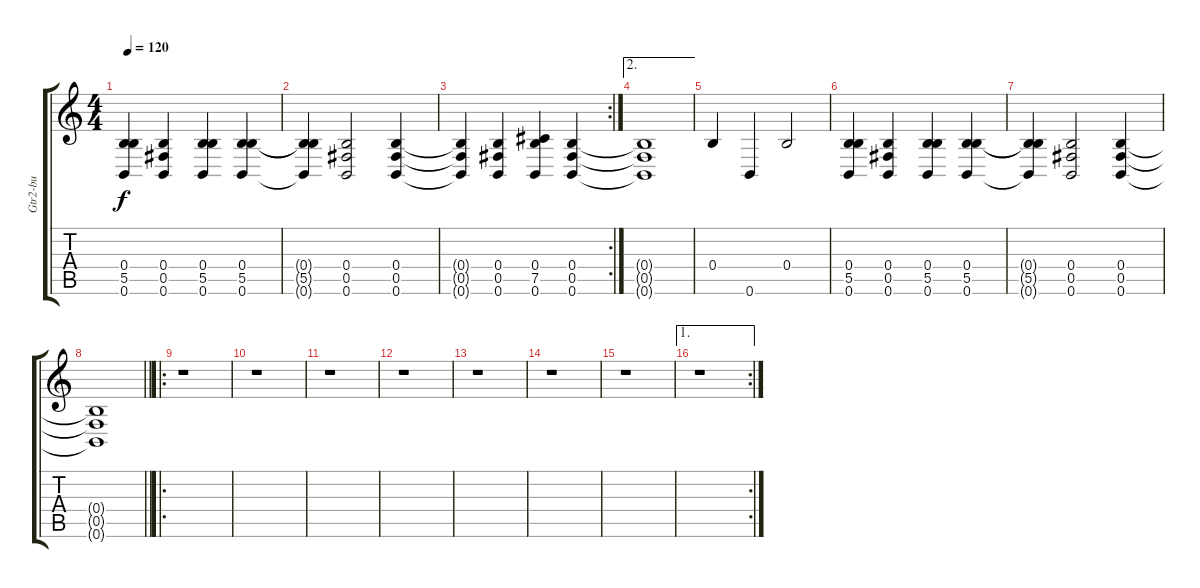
\track ("Gtr2-bu" "Gtr2-bu") {mute instrument acousticguitarsteel}
\staff {score tabs}
\tuning (Eb4 B3 Gb3 B2 Gb2 B1) {hide}
\ts (4 4)
\tempo 120
\clef g2
\ks c
(0.4 5.5 0.6).4{dy f} (0.4 0.5 0.6).4 (0.4 5.5 0.6).4 (0.4 5.5 0.6).4 |
(0.4{t} 5.5{t} 0.6{t}).4 (0.4 0.5 0.6).2 (0.4 0.5 0.6).4 |
\rc 2
(0.4{t} 0.5{t} 0.6{t}).4 (0.4 0.5 0.6).4 (0.4 7.5 0.6).4 (0.4 0.5 0.6).4 |
\ae 2
(0.4{t} 0.5{t} 0.6{t}).1 |
0.4.4 0.6.4 0.4.2 |
(0.4 5.5 0.6).4 (0.4 0.5 0.6).4 (0.4 5.5 0.6).4 (0.4 5.5 0.6).4 |
(0.4{t} 5.5{t} 0.6{t}).4 (0.4 0.5 0.6).2 (0.4 0.5 0.6).4 |
\barLineRight lightlight
(0.4{t} 0.5{t} 0.6{t}).1 |
\ro
r.1 |
r.1 |
r.1 |
r.1 |
r.1 |
r.1 |
r.1 |
\ae 1
\rc 2
r.1
